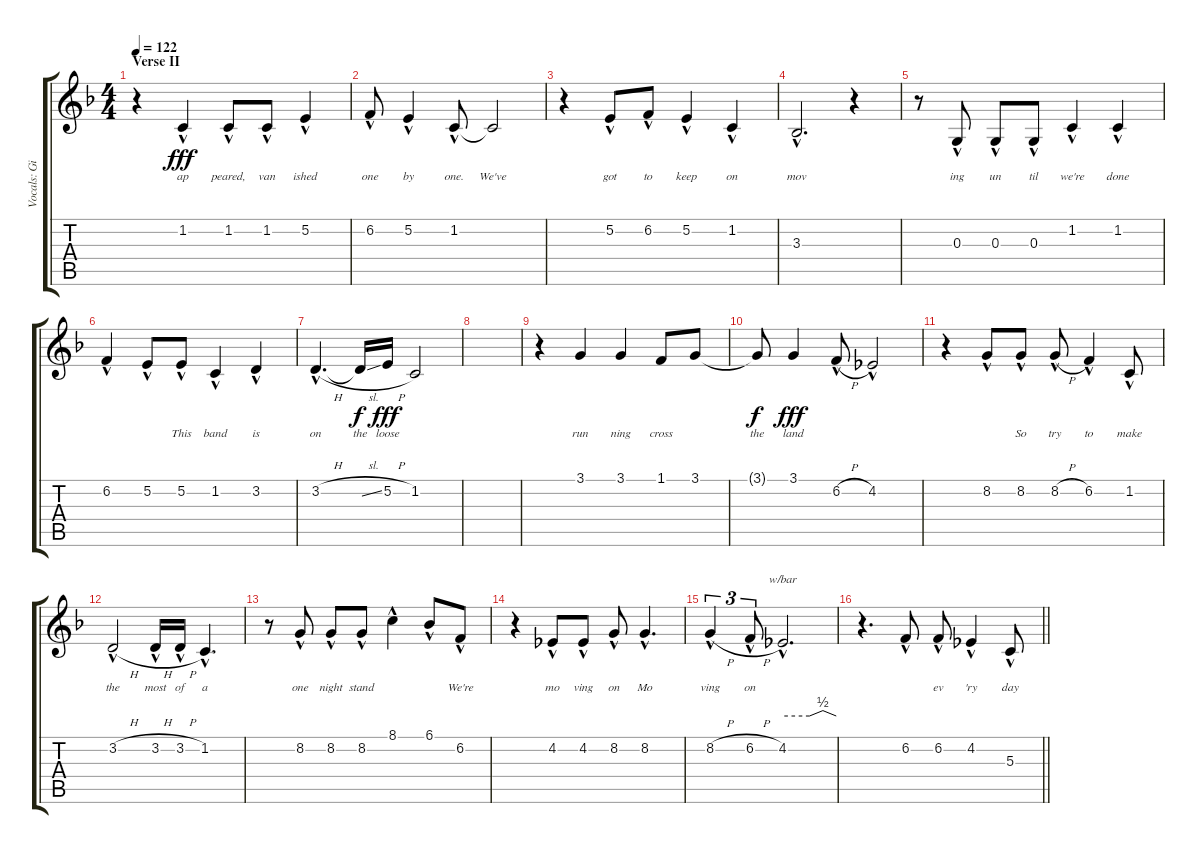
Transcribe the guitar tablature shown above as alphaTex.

\track ("Vocals: Gil" "Vocals: Gi") {instrument lead2sawtooth}
\staff {score tabs}
\tuning (E4 B3 G3 D3 A2 E2) {hide}
\ts (4 4)
\section ("" "Verse II")
\tempo 122
\clef g2
\ks f
r.4{dy fff} 1.2{hac}.4{lyrics (0 "ap") lyrics (1 "") lyrics (2 "") lyrics (3 "") lyrics (4 "")} 1.2{hac}.8{lyrics (0 "peared,") lyrics (1 "") lyrics (2 "") lyrics (3 "") lyrics (4 "")} 1.2{hac}.8{lyrics (0 "van") lyrics (1 "") lyrics (2 "") lyrics (3 "") lyrics (4 "")} 5.2{hac}.4{lyrics (0 "ished") lyrics (1 "") lyrics (2 "") lyrics (3 "") lyrics (4 "")} |
6.2{hac}.8{lyrics (0 "one") lyrics (1 "") lyrics (2 "") lyrics (3 "") lyrics (4 "")} 5.2{hac}.4{lyrics (0 "by") lyrics (1 "") lyrics (2 "") lyrics (3 "") lyrics (4 "")} 1.2{hac}.8{lyrics (0 "one.") lyrics (1 "") lyrics (2 "") lyrics (3 "") lyrics (4 "")} 1.2{t}.2{lyrics (0 "We've") lyrics (1 "") lyrics (2 "") lyrics (3 "") lyrics (4 "")} |
r.4 5.2{hac}.8{lyrics (0 "got") lyrics (1 "") lyrics (2 "") lyrics (3 "") lyrics (4 "")} 6.2{hac}.8{lyrics (0 "to") lyrics (1 "") lyrics (2 "") lyrics (3 "") lyrics (4 "")} 5.2{hac}.4{lyrics (0 "keep") lyrics (1 "") lyrics (2 "") lyrics (3 "") lyrics (4 "")} 1.2{hac}.4{lyrics (0 "on") lyrics (1 "") lyrics (2 "") lyrics (3 "") lyrics (4 "")} |
3.3{hac}.2{d lyrics (0 "mov") lyrics (1 "") lyrics (2 "") lyrics (3 "") lyrics (4 "")} r.4 |
r.8 0.3{hac}.8{lyrics (0 "ing") lyrics (1 "") lyrics (2 "") lyrics (3 "") lyrics (4 "")} 0.3{hac}.8{lyrics (0 "un") lyrics (1 "") lyrics (2 "") lyrics (3 "") lyrics (4 "")} 0.3{hac}.8{lyrics (0 "til") lyrics (1 "") lyrics (2 "") lyrics (3 "") lyrics (4 "")} 1.2{hac}.4{lyrics (0 "we're") lyrics (1 "") lyrics (2 "") lyrics (3 "") lyrics (4 "")} 1.2{hac}.4{lyrics (0 "done") lyrics (1 "") lyrics (2 "") lyrics (3 "") lyrics (4 "")} |
6.2{hac}.4{lyrics (0 "") lyrics (1 "") lyrics (2 "") lyrics (3 "") lyrics (4 "")} 5.2{hac}.8{lyrics (0 "") lyrics (1 "") lyrics (2 "") lyrics (3 "") lyrics (4 "")} 5.2{hac}.8{lyrics (0 "This") lyrics (1 "") lyrics (2 "") lyrics (3 "") lyrics (4 "")} 1.2{hac}.4{lyrics (0 "band") lyrics (1 "") lyrics (2 "") lyrics (3 "") lyrics (4 "")} 3.2{hac}.4{lyrics (0 "is") lyrics (1 "") lyrics (2 "") lyrics (3 "") lyrics (4 "")} |
3.2{h hac}.4{d lyrics (0 "on") lyrics (1 "") lyrics (2 "") lyrics (3 "") lyrics (4 "")} 3.2{sl t}.16{lyrics (0 "the") lyrics (1 "") lyrics (2 "") lyrics (3 "") lyrics (4 "") dy f} 5.2{h}.16{lyrics (0 "loose") lyrics (1 "") lyrics (2 "") lyrics (3 "") lyrics (4 "") dy fff} 1.2.2{lyrics (0 "") lyrics (1 "") lyrics (2 "") lyrics (3 "") lyrics (4 "")} |
|
r.4 3.1.4{lyrics (0 "run") lyrics (1 "") lyrics (2 "") lyrics (3 "") lyrics (4 "")} 3.1.4{lyrics (0 "ning") lyrics (1 "") lyrics (2 "") lyrics (3 "") lyrics (4 "")} 1.1.8{lyrics (0 "cross") lyrics (1 "") lyrics (2 "") lyrics (3 "") lyrics (4 "")} 3.1.8{lyrics (0 "") lyrics (1 "") lyrics (2 "") lyrics (3 "") lyrics (4 "")} |
3.1{t}.8{lyrics (0 "the") lyrics (1 "") lyrics (2 "") lyrics (3 "") lyrics (4 "") dy f} 3.1.4{lyrics (0 "land") lyrics (1 "") lyrics (2 "") lyrics (3 "") lyrics (4 "") dy fff} 6.2{h hac}.8{lyrics (0 "") lyrics (1 "") lyrics (2 "") lyrics (3 "") lyrics (4 "")} 4.2{hac}.2{lyrics (0 "") lyrics (1 "") lyrics (2 "") lyrics (3 "") lyrics (4 "")} |
r.4 8.2{hac}.8{lyrics (0 "") lyrics (1 "") lyrics (2 "") lyrics (3 "") lyrics (4 "")} 8.2{hac}.8{lyrics (0 "So") lyrics (1 "") lyrics (2 "") lyrics (3 "") lyrics (4 "")} 8.2{h hac}.8{lyrics (0 "try") lyrics (1 "") lyrics (2 "") lyrics (3 "") lyrics (4 "")} 6.2{hac}.4{lyrics (0 "to") lyrics (1 "") lyrics (2 "") lyrics (3 "") lyrics (4 "")} 1.2{hac}.8{lyrics (0 "make") lyrics (1 "") lyrics (2 "") lyrics (3 "") lyrics (4 "")} |
3.2{h hac}.2{lyrics (0 "the") lyrics (1 "") lyrics (2 "") lyrics (3 "") lyrics (4 "")} 3.2{h hac}.16{lyrics (0 "most") lyrics (1 "") lyrics (2 "") lyrics (3 "") lyrics (4 "")} 3.2{h hac}.16{lyrics (0 "of") lyrics (1 "") lyrics (2 "") lyrics (3 "") lyrics (4 "")} 1.2{hac}.4{d lyrics (0 "a") lyrics (1 "") lyrics (2 "") lyrics (3 "") lyrics (4 "")} |
r.8 8.2{hac}.8{lyrics (0 "one") lyrics (1 "") lyrics (2 "") lyrics (3 "") lyrics (4 "")} 8.2{hac}.8{lyrics (0 "night") lyrics (1 "") lyrics (2 "") lyrics (3 "") lyrics (4 "")} 8.2{hac}.8{lyrics (0 "stand") lyrics (1 "") lyrics (2 "") lyrics (3 "") lyrics (4 "")} 8.1{hac}.4{lyrics (0 "") lyrics (1 "") lyrics (2 "") lyrics (3 "") lyrics (4 "")} 6.1{hac}.8{lyrics (0 "") lyrics (1 "") lyrics (2 "") lyrics (3 "") lyrics (4 "")} 6.2{hac}.8{lyrics (0 "We're") lyrics (1 "") lyrics (2 "") lyrics (3 "") lyrics (4 "")} |
r.4 4.2{hac}.8{lyrics (0 "mo") lyrics (1 "") lyrics (2 "") lyrics (3 "") lyrics (4 "")} 4.2{hac}.8{lyrics (0 "ving") lyrics (1 "") lyrics (2 "") lyrics (3 "") lyrics (4 "")} 8.2{hac}.8{lyrics (0 "on") lyrics (1 "") lyrics (2 "") lyrics (3 "") lyrics (4 "")} 8.2{hac}.4{d lyrics (0 "Mo") lyrics (1 "") lyrics (2 "") lyrics (3 "") lyrics (4 "")} |
8.2{h hac}.4{tu (3 2) lyrics (0 "ving") lyrics (1 "") lyrics (2 "") lyrics (3 "") lyrics (4 "")} 6.2{h hac}.8{tu (3 2) lyrics (0 "on") lyrics (1 "") lyrics (2 "") lyrics (3 "") lyrics (4 "")} 4.2{hac}.2{d tbe (custom default 0 0 30 0 45 2 60 0) lyrics (0 "") lyrics (1 "") lyrics (2 "") lyrics (3 "") lyrics (4 "")} |
\barLineRight lightlight
r.4{d} 6.2{hac}.8{lyrics (0 "") lyrics (1 "") lyrics (2 "") lyrics (3 "") lyrics (4 "")} 6.2{hac}.8{lyrics (0 "ev") lyrics (1 "") lyrics (2 "") lyrics (3 "") lyrics (4 "")} 4.2{hac}.4{lyrics (0 "'ry") lyrics (1 "") lyrics (2 "") lyrics (3 "") lyrics (4 "")} 5.3{hac}.8{lyrics (0 "day") lyrics (1 "") lyrics (2 "") lyrics (3 "") lyrics (4 "")}
